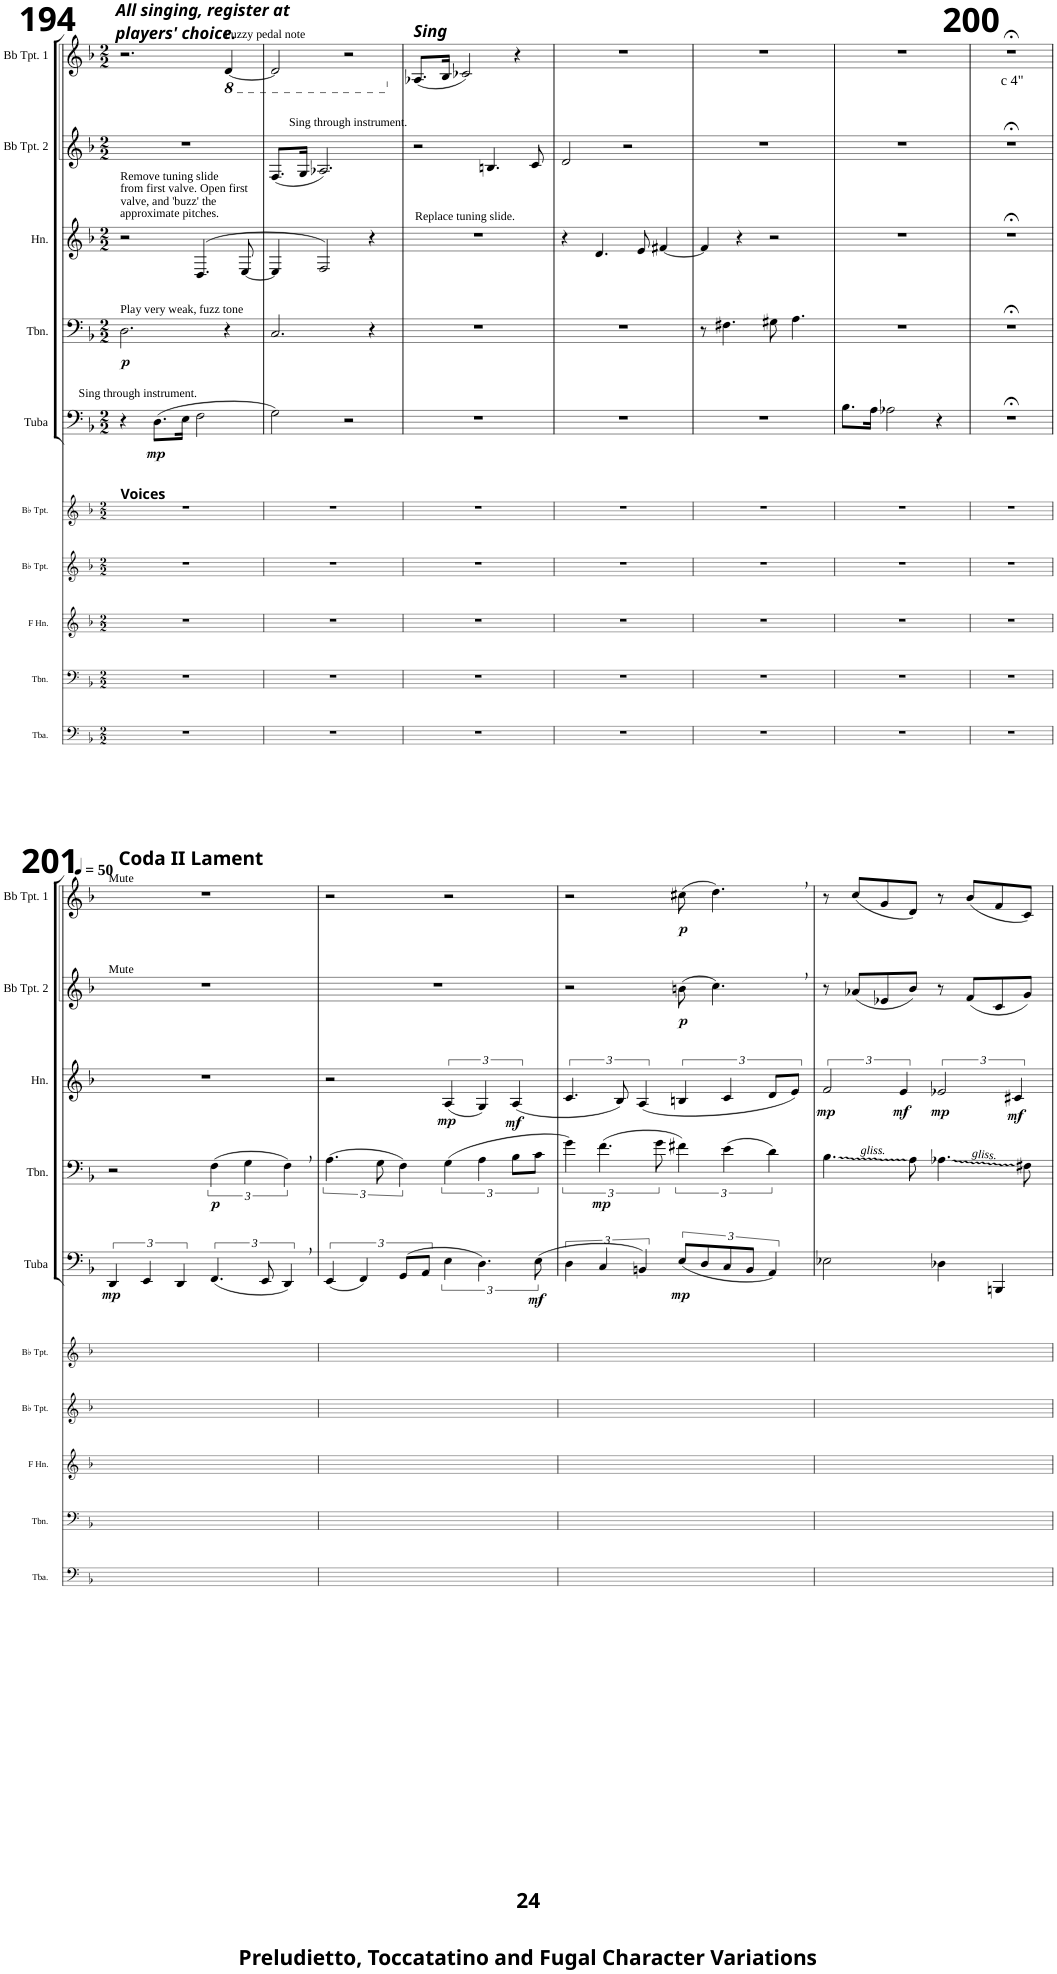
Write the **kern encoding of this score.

**kern	**kern	**kern	**kern	**kern	**kern	**dynam	**kern	**dynam	**kern	**dynam	**kern	**dynam	**kern	**dynam
*part10	*part9	*part8	*part7	*part6	*part5	*part5	*part4	*part4	*part3	*part3	*part2	*part2	*part1	*part1
*staff10	*staff9	*staff8	*staff7	*staff6	*staff5	*staff5	*staff4	*staff4	*staff3	*staff3	*staff2	*staff2	*staff1	*staff1
*I"Tuba	*I"Trombone	*I"Horn in F	*I"Bb Trumpet	*I"Bb Trumpet	*I"Tuba	*	*I"Trombone	*	*I"Horn in F	*	*I"Trumpet in Bb 2	*	*I"Trumpet in Bb 1	*
*I'Tba.	*I'Tbn.	*	*I'Bb Tpt.	*I'Bb Tpt.	*I'Tuba	*	*I'Tbn.	*	*I'Hn.	*	*	*	*	*
!!LO:PB:g=z
*clefF4	*clefF4	*clefG2	*clefG2	*clefG2	*clefF4	*	*clefF4	*	*clefG2	*	*clefG2	*	*clefG2	*
*	*	*ITrd4c7	*ITrd1c2	*ITrd1c2	*	*	*	*	*ITrd4c7	*	*ITrd1c2	*	*ITrd1c2	*
*k[b-]	*k[b-]	*k[b-]	*k[b-]	*k[b-]	*k[b-]	*	*k[b-]	*	*k[b-]	*	*k[b-]	*	*k[b-]	*
*M2/2	*M2/2	*M2/2	*M2/2	*M2/2	*M2/2	*	*M2/2	*	*M2/2	*	*M2/2	*	*M2/2	*
=194	=194	=194	=194	=194	=194	=194	=194	=194	=194	=194	=194	=194	=194	=194
!	!	!	!	!	!	!	!	!	!	!	!	!	!LO:TX:b:Bi:t=All singing, register at	!
!	!	!	!	!	!	!	!	!	!	!	!	!	!LO:TX:b:t=players' choice.	!
!	!	!	!	!	!	!	!	!	!LO:TX:a:t=Remove tuning slide	!	!	!	!	!
!	!	!	!	!	!	!	!	!	!LO:TX:a:t=from first valve. Open first	!	!	!	!	!
!	!	!	!	!	!	!	!	!	!LO:TX:a:t=valve, and 'buzz' the	!	!	!	!	!
!	!	!	!	!	!	!	!	!	!LO:TX:a:t=approximate pitches.	!	!	!	!	!
!	!	!	!	!	!	!	!LO:TX:a:t=Play very weak, fuzz tone	!	!	!	!	!	!	!
!	!	!	!	!LO:TX:a:B:t=Voices	!	!	!	!	!	!	!	!	!	!
!	!	!	!	!	!	!	!	!LO:DY:b	!	!	!	!	!	!
1r	1r	1r	1r	1r	4r	.	2.D\	p	2r	.	1r	.	2.r	.
!	!	!	!	!	!LO:TX:a:t=Sing through instrument.	!	!	!	!	!	!	!	!	!
!	!	!	!	!	!	!LO:DY:b	!	!	!	!	!	!	!	!
.	.	.	.	.	(8.D\L	mp	.	.	.	.	.	.	.	.
.	.	.	.	.	16E\Jk	.	.	.	.	.	.	.	.	.
.	.	.	.	.	2F\	.	.	.	(>4.D/	.	.	.	.	.
*	*	*	*	*	*	*	*	*	*	*	*	*	*8ba	*
!	!	!	!	!	!	!	!	!	!	!	!	!	!LO:TX:a:t=Fuzzy pedal note	!
.	.	.	.	.	.	.	4r	.	.	.	.	.	[4D/	.
.	.	.	.	.	.	.	.	.	[8E/	.	.	.	.	.
=195	=195	=195	=195	=195	=195	=195	=195	=195	=195	=195	=195	=195	=195	=195
*	*	*	*	*	*	*	*	*	*	*	*	*	*X8ba	*
!	!	!	!	!	!	!	!	!	!	!	!LO:TX:a:t=Sing through instrument.	!	!	!
1r	1r	1r	1r	1r	2G\)	.	2.C/	.	4E/]	.	(8.F/L	.	2d/]	.
.	.	.	.	.	.	.	.	.	.	.	16G/Jk	.	.	.
.	.	.	.	.	.	.	.	.	2F/)	.	2.A-X/)	.	.	.
.	.	.	.	.	2r	.	.	.	.	.	.	.	2r	.
.	.	.	.	.	.	.	4r	.	4r	.	.	.	.	.
=196	=196	=196	=196	=196	=196	=196	=196	=196	=196	=196	=196	=196	=196	=196
!	!	!	!	!	!	!	!	!	!	!	!	!	!LO:TX:a:Bi:t=Sing	!
!	!	!	!	!	!	!	!	!	!LO:TX:a:t=Replace tuning slide.	!	!	!	!	!
1r	1r	1r	1r	1r	1r	.	1r	.	1r	.	2r	.	(8.A-X/L	.
.	.	.	.	.	.	.	.	.	.	.	.	.	16B-/Jk	.
.	.	.	.	.	.	.	.	.	.	.	.	.	2c-X/)	.
.	.	.	.	.	.	.	.	.	.	.	4.Bn/	.	.	.
.	.	.	.	.	.	.	.	.	.	.	.	.	4r	.
.	.	.	.	.	.	.	.	.	.	.	8c/	.	.	.
=197	=197	=197	=197	=197	=197	=197	=197	=197	=197	=197	=197	=197	=197	=197
1r	1r	1r	1r	1r	1r	.	1r	.	4r	.	2d/	.	1r	.
.	.	.	.	.	.	.	.	.	4.d/	.	.	.	.	.
.	.	.	.	.	.	.	.	.	.	.	2r	.	.	.
.	.	.	.	.	.	.	.	.	8e/	.	.	.	.	.
.	.	.	.	.	.	.	.	.	[4f#X/	.	.	.	.	.
=198	=198	=198	=198	=198	=198	=198	=198	=198	=198	=198	=198	=198	=198	=198
1r	1r	1r	1r	1r	1r	.	8r	.	4f#/]	.	1r	.	1r	.
.	.	.	.	.	.	.	4.F#X\	.	.	.	.	.	.	.
.	.	.	.	.	.	.	.	.	4r	.	.	.	.	.
.	.	.	.	.	.	.	8G#X\	.	2r	.	.	.	.	.
.	.	.	.	.	.	.	4.A\	.	.	.	.	.	.	.
=199	=199	=199	=199	=199	=199	=199	=199	=199	=199	=199	=199	=199	=199	=199
1r	1r	1r	1r	1r	8.B-\L	.	1r	.	1r	.	1r	.	1r	.
.	.	.	.	.	16A\Jk	.	.	.	.	.	.	.	.	.
.	.	.	.	.	2A-X\	.	.	.	.	.	.	.	.	.
.	.	.	.	.	4r	.	.	.	.	.	.	.	.	.
=200	=200	=200	=200	=200	=200	=200	=200	=200	=200	=200	=200	=200	=200	=200
!	!	!	!	!	!	!	!	!	!	!	!	!	!LO:TX:a:t=c 4"	!
1r	1r	1r	1r	1r	1r;<	.	1r;<	.	1r;<	.	1r;<	.	1r;<	.
!!LO:LB:g=z
=201	=201	=201	=201	=201	=201	=201	=201	=201	=201	=201	=201	=201	=201	=201
*	*	*	*	*	*	*	*	*	*	*	*	*	*MM50	*
!	!	!	!	!	!	!	!	!	!	!	!	!	!LO:TX:a:B:t=Coda II Lament	!
!	!	!	!	!	!	!	!	!	!	!	!	!	!LO:TX:a:t=Mute	!
!	!	!	!	!	!	!	!	!	!	!	!LO:TX:a:t=Mute	!	!	!
!	!	!	!	!	!	!LO:DY:b	!	!	!	!	!	!	!	!
1ryy	1ryy	1ryy	1ryy	1ryy	6DD/	mp	2r	.	1r	.	1r	.	1r	.
.	.	.	.	.	6EE/	.	.	.	.	.	.	.	.	.
.	.	.	.	.	6DD/	.	.	.	.	.	.	.	.	.
!	!	!	!	!	!	!	!	!LO:DY:b	!	!	!	!	!	!
.	.	.	.	.	(6.FF/	.	(6F\	p	.	.	.	.	.	.
.	.	.	.	.	.	.	6G\	.	.	.	.	.	.	.
.	.	.	.	.	12EE/	.	.	.	.	.	.	.	.	.
.	.	.	.	.	6DD,/)	.	6F,\)	.	.	.	.	.	.	.
=202	=202	=202	=202	=202	=202	=202	=202	=202	=202	=202	=202	=202	=202	=202
1ryy	1ryy	1ryy	1ryy	1ryy	(6EE/	.	(6.A\	.	2r	.	1r	.	2r	.
.	.	.	.	.	6FF/)	.	.	.	.	.	.	.	.	.
.	.	.	.	.	.	.	12G\	.	.	.	.	.	.	.
.	.	.	.	.	(12GG/L	.	6F\)	.	.	.	.	.	.	.
.	.	.	.	.	12AA/J	.	.	.	.	.	.	.	.	.
!	!	!	!	!	!	!	!	!	!	!LO:DY:b	!	!	!	!
.	.	.	.	.	6E\	.	(6G\	.	(6A/	mp	.	.	2r	.
.	.	.	.	.	6.D\)	.	6A\	.	6G/)	.	.	.	.	.
!	!	!	!	!	!	!	!	!	!	!LO:DY:b	!	!	!	!
.	.	.	.	.	.	.	12B-\L	.	(6A/	mf	.	.	.	.
!	!	!	!	!	!	!LO:DY:b	!	!	!	!	!	!	!	!
.	.	.	.	.	(12E\	mf	12c\J	.	.	.	.	.	.	.
=203	=203	=203	=203	=203	=203	=203	=203	=203	=203	=203	=203	=203	=203	=203
1ryy	1ryy	1ryy	1ryy	1ryy	6D\	.	6g\)	.	6.c/	.	2r	.	2r	.
!	!	!	!	!	!	!	!	!LO:DY:b	!	!	!	!	!	!
.	.	.	.	.	6C/	.	(6.f\	mp	.	.	.	.	.	.
.	.	.	.	.	.	.	.	.	12B-/)	.	.	.	.	.
.	.	.	.	.	6BBn/)	.	.	.	(6A/	.	.	.	.	.
.	.	.	.	.	.	.	12g\	.	.	.	.	.	.	.
!	!	!	!	!	!	!LO:DY:b	!	!	!	!	!	!LO:DY:b	!	!LO:DY:b
.	.	.	.	.	(12E/L	mp	6f#X\)	.	6Bn/	.	(8bn\	p	(8cc#X\	p
.	.	.	.	.	12D/	.	.	.	.	.	.	.	.	.
.	.	.	.	.	.	.	.	.	.	.	4.cc,\)	.	4.dd,\)	.
.	.	.	.	.	12C/	.	(6e\	.	6c/	.	.	.	.	.
.	.	.	.	.	12BB/J	.	.	.	.	.	.	.	.	.
.	.	.	.	.	6AA/)	.	6d\)	.	12d/L	.	.	.	.	.
.	.	.	.	.	.	.	.	.	12e/J)	.	.	.	.	.
=204	=204	=204	=204	=204	=204	=204	=204	=204	=204	=204	=204	=204	=204	=204
!	!	!	!	!	!	!	!	!	!	!LO:DY:b	!	!	!	!
1ryy	1ryy	1ryy	1ryy	1ryy	2E-X\	.	4.B-\	.	3f/	mp	8r	.	8r	.
.	.	.	.	.	.	.	.	.	.	.	(8a-X/L	.	(8cc/L	.
.	.	.	.	.	.	.	.	.	.	.	8e-X/	.	8g/	.
!	!	!	!	!	!	!	!	!	!	!LO:DY:b	!	!	!	!
.	.	.	.	.	.	.	.	.	6e/	mf	.	.	.	.
.	.	.	.	.	.	.	8A\	.	.	.	8b-/J)	.	8d/J)	.
!	!	!	!	!	!	!	!	!	!	!LO:DY:b	!	!	!	!
.	.	.	.	.	4D-X\	.	4.A-X\	.	3e-X/	mp	8r	.	8r	.
.	.	.	.	.	.	.	.	.	.	.	(8f/L	.	(8b-/L	.
.	.	.	.	.	4BBBn/	.	.	.	.	.	8c/	.	8f/	.
!	!	!	!	!	!	!	!	!	!	!LO:DY:b	!	!	!	!
.	.	.	.	.	.	.	.	.	6c#X/	mf	.	.	.	.
.	.	.	.	.	.	.	8F#X\	.	.	.	8g/J)	.	8c/J)	.
=	=	=	=	=	=	=	=	=	=	=	=	=	=	=
*-	*-	*-	*-	*-	*-	*-	*-	*-	*-	*-	*-	*-	*-	*-
